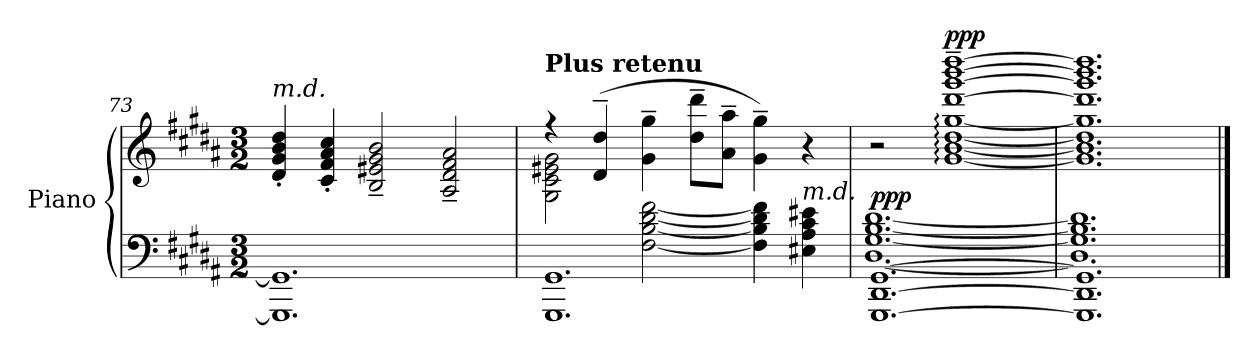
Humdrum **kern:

**kern	**kern	**dynam
*part1	*part1	*part1
*staff2	*staff1	*staff1/2
*I"Piano	*	*
*I'Pno.	*	*
!!LO:LB:g=z
*clefF4	*clefG2	*
*k[f#c#g#d#a#]	*k[f#c#g#d#a#]	*
*M3/2	*M3/2	*
=73	=73	=73
!	!LO:TX:i:t=m.d.	!
1.GGG#] 1.GG#]	4d#/' 4g#/' 4b/' 4dd#/'	.
.	4c#/' 4f#/' 4a#/' 4cc#/'	.
.	2B/~ 2e#X/~ 2g#/~ 2b/~	.
.	2A#/~ 2d#/~ 2f#/~ 2a#/~	.
=74	=74	=74
*^	*^	*
!	!	!LO:TX:a:B:t=Plus retenu	!	!
!	!	!	!	!LO:DY:b
!	!	!	!	!LO:DY:n=1:b
1.GGG# 1.GG#	2ryy	4r	2G#\ 2c#\ 2e#X\ 2g#\	other-dynamics pp
.	.	(>4d#/~ 4dd#/~	.	.
.	[2F#\ [2B\ [2d#\ [2f#\	4g#\~ 4gg#\~	1ryy	.
.	.	8dd#\~ 8ddd#\~L	.	.
.	.	8a#\~ 8aa#\~J	.	.
.	4F#\] 4B\] 4d#\] 4f#\]	4g#\~ 4gg#\~)	.	.
!	!LO:TX:i:t=m.d.	!	!	!
.	4E#X\ 4A#\ 4c#\ 4e#X\	4r	.	.
=75	=75	=75	=75	=75
!	!	!	!	!LO:DY:a=2
[1.GGG# [1.DD# [1.GG#	[1.D# [1.G# [1.B [1.d#	2r	2ryy	ppp
!	!	!	!	!LO:DY:a
.	.	[1ddd#~ [1ggg#~ [1bbb~ [1dddd#~	[1g#: [1b: [1dd#: [1gg#:	ppp
=76	=76	=76	=76	=76
1.GGG#] 1.DD#] 1.GG#]	1.D#] 1.G#] 1.B] 1.d#]	1.ddd#] 1.ggg#] 1.bbb] 1.dddd#]	1.g#] 1.b] 1.dd#] 1.gg#]	.
*v	*v	*	*	*
*	*v	*v	*
==	==	==
*-	*-	*-
